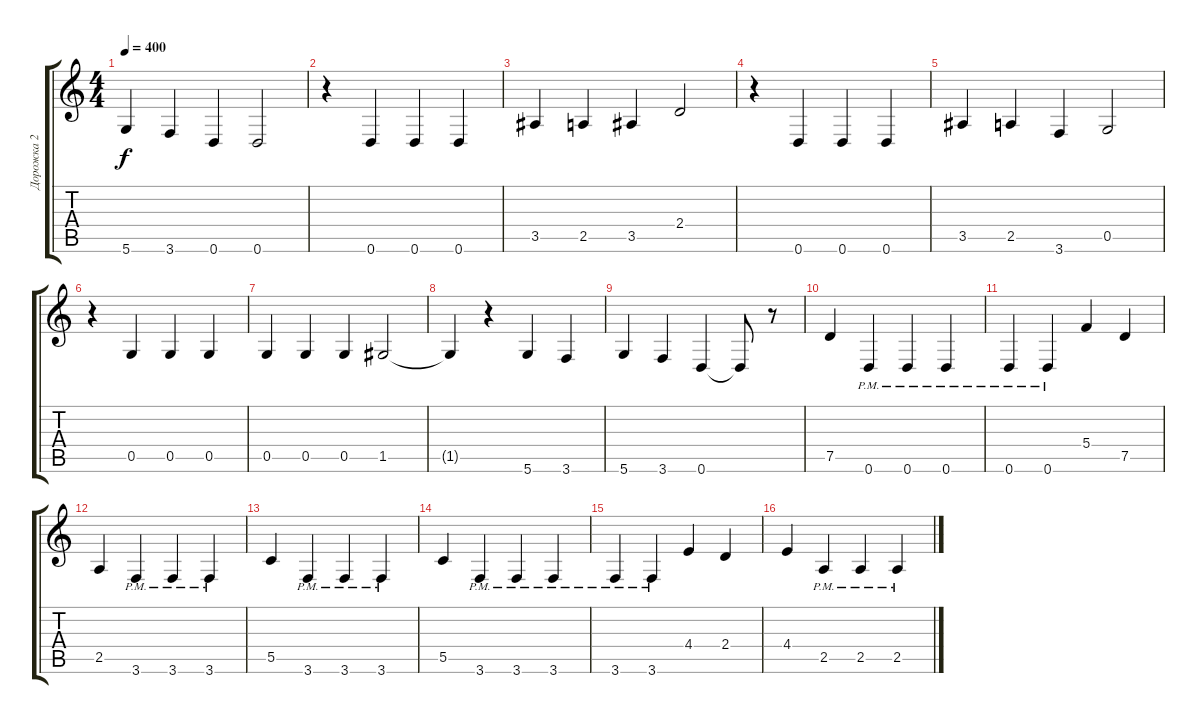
\track ("Дорожка 2" "Дорожка 2") {instrument overdrivenguitar}
\staff {score tabs}
\tuning (D4 A3 F3 C3 G2 D2) {hide}
\ts (4 4)
\tempo 400
\clef g2
\ks c
5.6.4{dy f} 3.6.4 0.6.4 0.6.2 |
r.4 0.6.4 0.6.4 0.6.4 |
3.5.4 2.5.4 3.5.4 2.4.2 |
r.4 0.6.4 0.6.4 0.6.4 |
3.5.4 2.5.4 3.6.4 0.5.2 |
r.4 0.5.4 0.5.4 0.5.4 |
0.5.4 0.5.4 0.5.4 1.5.2 |
1.5{t}.4 r.4 5.6.4 3.6.4 |
5.6.4 3.6.4 0.6.4 0.6{t}.8 r.8 |
7.5.4 0.6{pm}.4 0.6{pm}.4 0.6{pm}.4 |
0.6{pm}.4 0.6{pm}.4 5.4.4 7.5.4 |
2.5.4 3.6{pm}.4 3.6{pm}.4 3.6{pm}.4 |
5.5.4 3.6{pm}.4 3.6{pm}.4 3.6{pm}.4 |
5.5.4 3.6{pm}.4 3.6{pm}.4 3.6{pm}.4 |
3.6{pm}.4 3.6{pm}.4 4.4.4 2.4.4 |
4.4.4 2.5{pm}.4 2.5{pm}.4 2.5{pm}.4
